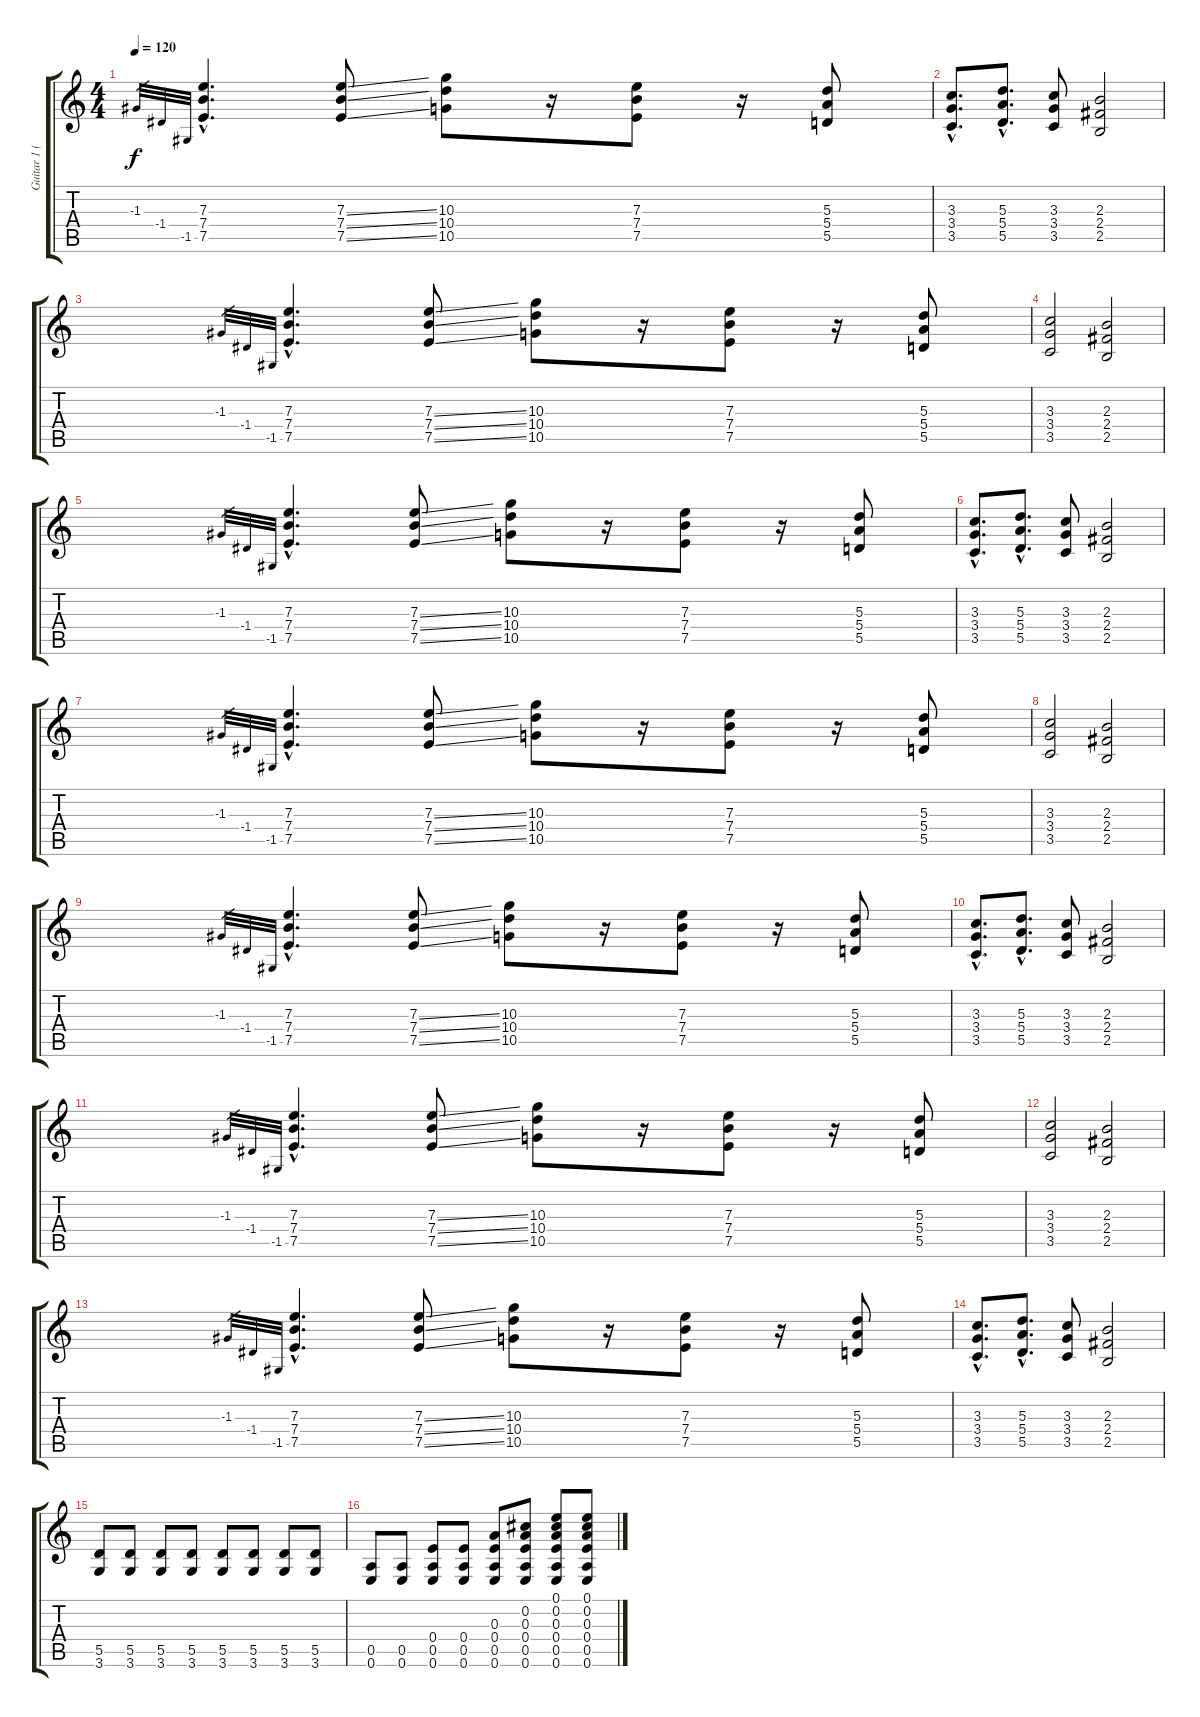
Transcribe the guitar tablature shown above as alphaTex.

\track ("Guitar 1 (Jack White) Open A Tuning" "Guitar 1 (") {instrument overdrivenguitar}
\staff {score tabs}
\tuning (E4 Db4 A3 E3 A2 E2) {hide}
\ts (4 4)
\tempo 120
\clef g2
\ks c
-1.3.32{gr dy f} -1.4.32{gr} -1.5.32{gr} (7.3{hac} 7.4{hac} 7.5{hac}).4{d} (7.3{ss} 7.4{ss} 7.5{ss}).8 (10.3 10.4 10.5).8 r.16 (7.3 7.4 7.5).8 r.16 (5.3 5.4 5.5).8 |
(3.3{hac} 3.4{hac} 3.5{hac}).8{d} (5.3{hac} 5.4{hac} 5.5{hac}).8{d} (3.3 3.4 3.5).8 (2.3 2.4 2.5).2 |
-1.3.32{gr} -1.4.32{gr} -1.5.32{gr} (7.3{hac} 7.4{hac} 7.5{hac}).4{d} (7.3{ss} 7.4{ss} 7.5{ss}).8 (10.3 10.4 10.5).8 r.16 (7.3 7.4 7.5).8 r.16 (5.3 5.4 5.5).8 |
(3.3 3.4 3.5).2 (2.3 2.4 2.5).2 |
-1.3.32{gr} -1.4.32{gr} -1.5.32{gr} (7.3{hac} 7.4{hac} 7.5{hac}).4{d} (7.3{ss} 7.4{ss} 7.5{ss}).8 (10.3 10.4 10.5).8 r.16 (7.3 7.4 7.5).8 r.16 (5.3 5.4 5.5).8 |
(3.3{hac} 3.4{hac} 3.5{hac}).8{d} (5.3{hac} 5.4{hac} 5.5{hac}).8{d} (3.3 3.4 3.5).8 (2.3 2.4 2.5).2 |
-1.3.32{gr} -1.4.32{gr} -1.5.32{gr} (7.3{hac} 7.4{hac} 7.5{hac}).4{d} (7.3{ss} 7.4{ss} 7.5{ss}).8 (10.3 10.4 10.5).8 r.16 (7.3 7.4 7.5).8 r.16 (5.3 5.4 5.5).8 |
(3.3 3.4 3.5).2 (2.3 2.4 2.5).2 |
-1.3.32{gr} -1.4.32{gr} -1.5.32{gr} (7.3{hac} 7.4{hac} 7.5{hac}).4{d} (7.3{ss} 7.4{ss} 7.5{ss}).8 (10.3 10.4 10.5).8 r.16 (7.3 7.4 7.5).8 r.16 (5.3 5.4 5.5).8 |
(3.3{hac} 3.4{hac} 3.5{hac}).8{d} (5.3{hac} 5.4{hac} 5.5{hac}).8{d} (3.3 3.4 3.5).8 (2.3 2.4 2.5).2 |
-1.3.32{gr} -1.4.32{gr} -1.5.32{gr} (7.3{hac} 7.4{hac} 7.5{hac}).4{d} (7.3{ss} 7.4{ss} 7.5{ss}).8 (10.3 10.4 10.5).8 r.16 (7.3 7.4 7.5).8 r.16 (5.3 5.4 5.5).8 |
(3.3 3.4 3.5).2 (2.3 2.4 2.5).2 |
-1.3.32{gr} -1.4.32{gr} -1.5.32{gr} (7.3{hac} 7.4{hac} 7.5{hac}).4{d} (7.3{ss} 7.4{ss} 7.5{ss}).8 (10.3 10.4 10.5).8 r.16 (7.3 7.4 7.5).8 r.16 (5.3 5.4 5.5).8 |
(3.3{hac} 3.4{hac} 3.5{hac}).8{d} (5.3{hac} 5.4{hac} 5.5{hac}).8{d} (3.3 3.4 3.5).8 (2.3 2.4 2.5).2 |
(5.5 3.6).8 (5.5 3.6).8 (5.5 3.6).8 (5.5 3.6).8 (5.5 3.6).8 (5.5 3.6).8 (5.5 3.6).8 (5.5 3.6).8 |
(0.5 0.6).8 (0.5 0.6).8 (0.4 0.5 0.6).8 (0.4 0.5 0.6).8 (0.3 0.4 0.5 0.6).8 (0.2 0.3 0.4 0.5 0.6).8 (0.1 0.2 0.3 0.4 0.5 0.6).8 (0.1 0.2 0.3 0.4 0.5 0.6).8
